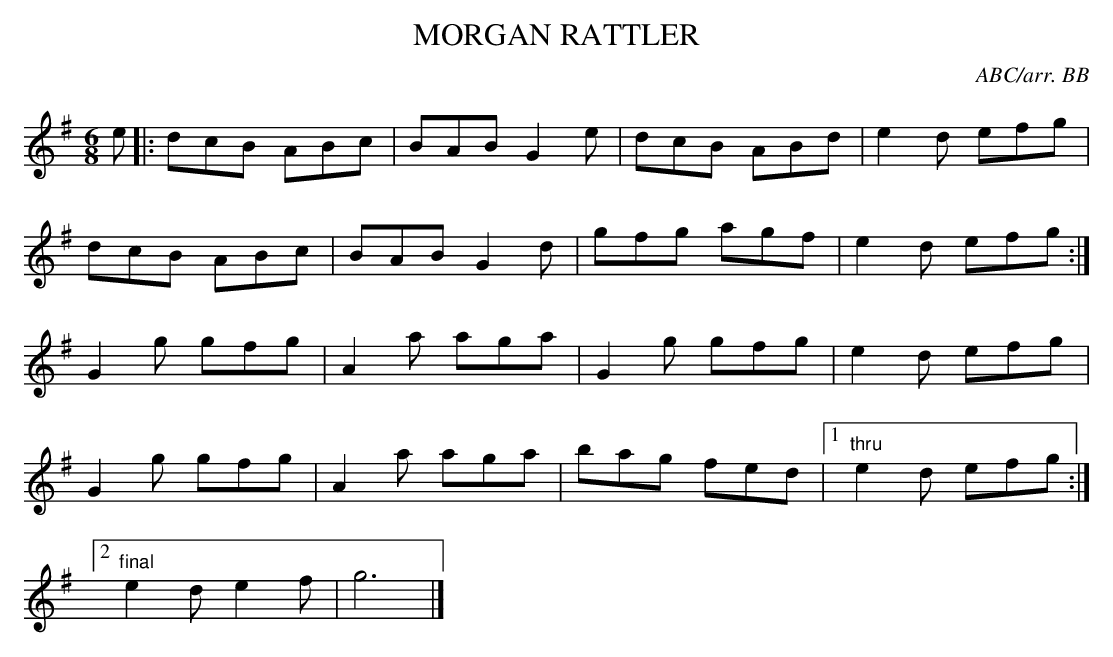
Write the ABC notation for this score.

X:1
T:MORGAN RATTLER
C:ABC/arr. BB
Y:"very quick"
L:1/8
M:6/8
K:G
e|:dcB ABc|BAB G2e|dcB ABd|e2d efg|
dcB ABc|BAB G2d|gfg agf|e2d efg :|
G2g gfg|A2a aga|G2g gfg|e2d efg|
G2g gfg|A2a aga|bag fed|1"thru"e2d efg :|
[2"final"e2d e2f|g6|]
